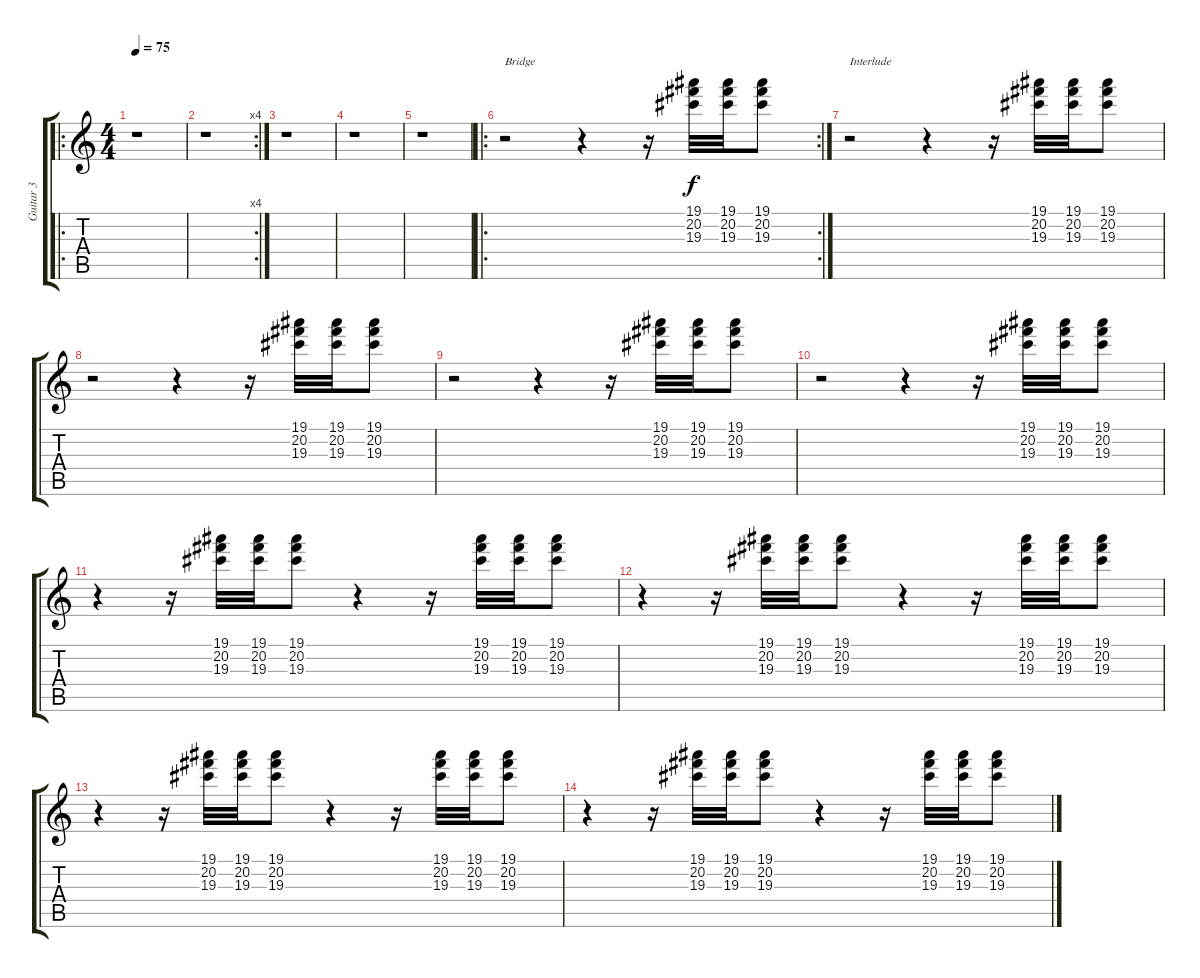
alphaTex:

\track ("Guitar 3" "Guitar 3") {instrument electricguitarclean}
\staff {score tabs}
\tuning (Eb4 Bb3 Gb3 Db3 Ab2 Db2) {hide}
\ro
\ts (4 4)
\tempo 75
\clef g2
\ks c
r.1{dy f} |
\rc 4
r.1 |
r.1 |
r.1 |
r.1 |
\ro
\rc 2
r.2{txt "Bridge"} r.4 r.16 (19.1 20.2 19.3).32 (19.1 20.2 19.3).32 (19.1 20.2 19.3).8 |
r.2{txt "Interlude"} r.4 r.16 (19.1 20.2 19.3).32 (19.1 20.2 19.3).32 (19.1 20.2 19.3).8 |
r.2 r.4 r.16 (19.1 20.2 19.3).32 (19.1 20.2 19.3).32 (19.1 20.2 19.3).8 |
r.2 r.4 r.16 (19.1 20.2 19.3).32 (19.1 20.2 19.3).32 (19.1 20.2 19.3).8 |
r.2 r.4 r.16 (19.1 20.2 19.3).32 (19.1 20.2 19.3).32 (19.1 20.2 19.3).8 |
r.4 r.16 (19.1 20.2 19.3).32 (19.1 20.2 19.3).32 (19.1 20.2 19.3).8 r.4 r.16 (19.1 20.2 19.3).32 (19.1 20.2 19.3).32 (19.1 20.2 19.3).8 |
r.4 r.16 (19.1 20.2 19.3).32 (19.1 20.2 19.3).32 (19.1 20.2 19.3).8 r.4 r.16 (19.1 20.2 19.3).32 (19.1 20.2 19.3).32 (19.1 20.2 19.3).8 |
r.4 r.16 (19.1 20.2 19.3).32 (19.1 20.2 19.3).32 (19.1 20.2 19.3).8 r.4 r.16 (19.1 20.2 19.3).32 (19.1 20.2 19.3).32 (19.1 20.2 19.3).8 |
r.4 r.16 (19.1 20.2 19.3).32 (19.1 20.2 19.3).32 (19.1 20.2 19.3).8 r.4 r.16 (19.1 20.2 19.3).32 (19.1 20.2 19.3).32 (19.1 20.2 19.3).8
